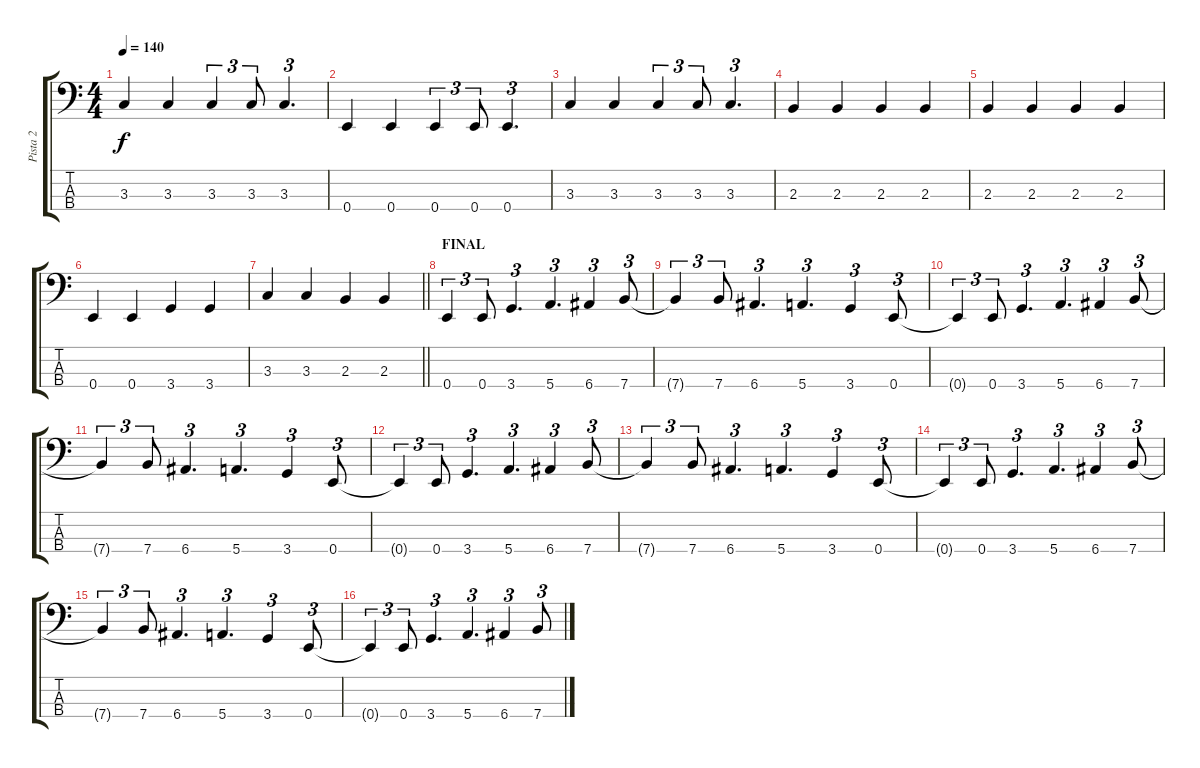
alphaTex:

\track ("Pista 2" "Pista 2") {instrument electricbassfinger}
\staff {score tabs}
\tuning (G2 D2 A1 E1) {hide}
\ts (4 4)
\tempo 140
\clef f4
\ks c
3.3.4{dy f} 3.3.4 3.3.4{tu (3 2)} 3.3.8{tu (3 2)} 3.3.4{d tu (3 2)} |
0.4.4 0.4.4 0.4.4{tu (3 2)} 0.4.8{tu (3 2)} 0.4.4{d tu (3 2)} |
3.3.4 3.3.4 3.3.4{tu (3 2)} 3.3.8{tu (3 2)} 3.3.4{d tu (3 2)} |
2.3.4 2.3.4 2.3.4 2.3.4 |
2.3.4 2.3.4 2.3.4 2.3.4 |
0.4.4 0.4.4 3.4.4 3.4.4 |
\barLineRight lightlight
3.3.4 3.3.4 2.3.4 2.3.4 |
\section ("" "FINAL")
0.4.4{tu (3 2)} 0.4.8{tu (3 2)} 3.4.4{d tu (3 2)} 5.4.4{d tu (3 2)} 6.4.4{tu (3 2)} 7.4.8{tu (3 2)} |
7.4{t}.4{tu (3 2)} 7.4.8{tu (3 2)} 6.4.4{d tu (3 2)} 5.4.4{d tu (3 2)} 3.4.4{tu (3 2)} 0.4.8{tu (3 2)} |
0.4{t}.4{tu (3 2)} 0.4.8{tu (3 2)} 3.4.4{d tu (3 2)} 5.4.4{d tu (3 2)} 6.4.4{tu (3 2)} 7.4.8{tu (3 2)} |
7.4{t}.4{tu (3 2)} 7.4.8{tu (3 2)} 6.4.4{d tu (3 2)} 5.4.4{d tu (3 2)} 3.4.4{tu (3 2)} 0.4.8{tu (3 2)} |
0.4{t}.4{tu (3 2)} 0.4.8{tu (3 2)} 3.4.4{d tu (3 2)} 5.4.4{d tu (3 2)} 6.4.4{tu (3 2)} 7.4.8{tu (3 2)} |
7.4{t}.4{tu (3 2)} 7.4.8{tu (3 2)} 6.4.4{d tu (3 2)} 5.4.4{d tu (3 2)} 3.4.4{tu (3 2)} 0.4.8{tu (3 2)} |
0.4{t}.4{tu (3 2)} 0.4.8{tu (3 2) volume 13} 3.4.4{d tu (3 2)} 5.4.4{d tu (3 2)} 6.4.4{tu (3 2)} 7.4.8{tu (3 2)} |
7.4{t}.4{tu (3 2)} 7.4.8{tu (3 2)} 6.4.4{d tu (3 2)} 5.4.4{d tu (3 2)} 3.4.4{tu (3 2)} 0.4.8{tu (3 2)} |
0.4{t}.4{tu (3 2)} 0.4.8{tu (3 2)} 3.4.4{d tu (3 2)} 5.4.4{d tu (3 2)} 6.4.4{tu (3 2)} 7.4.8{tu (3 2)}
